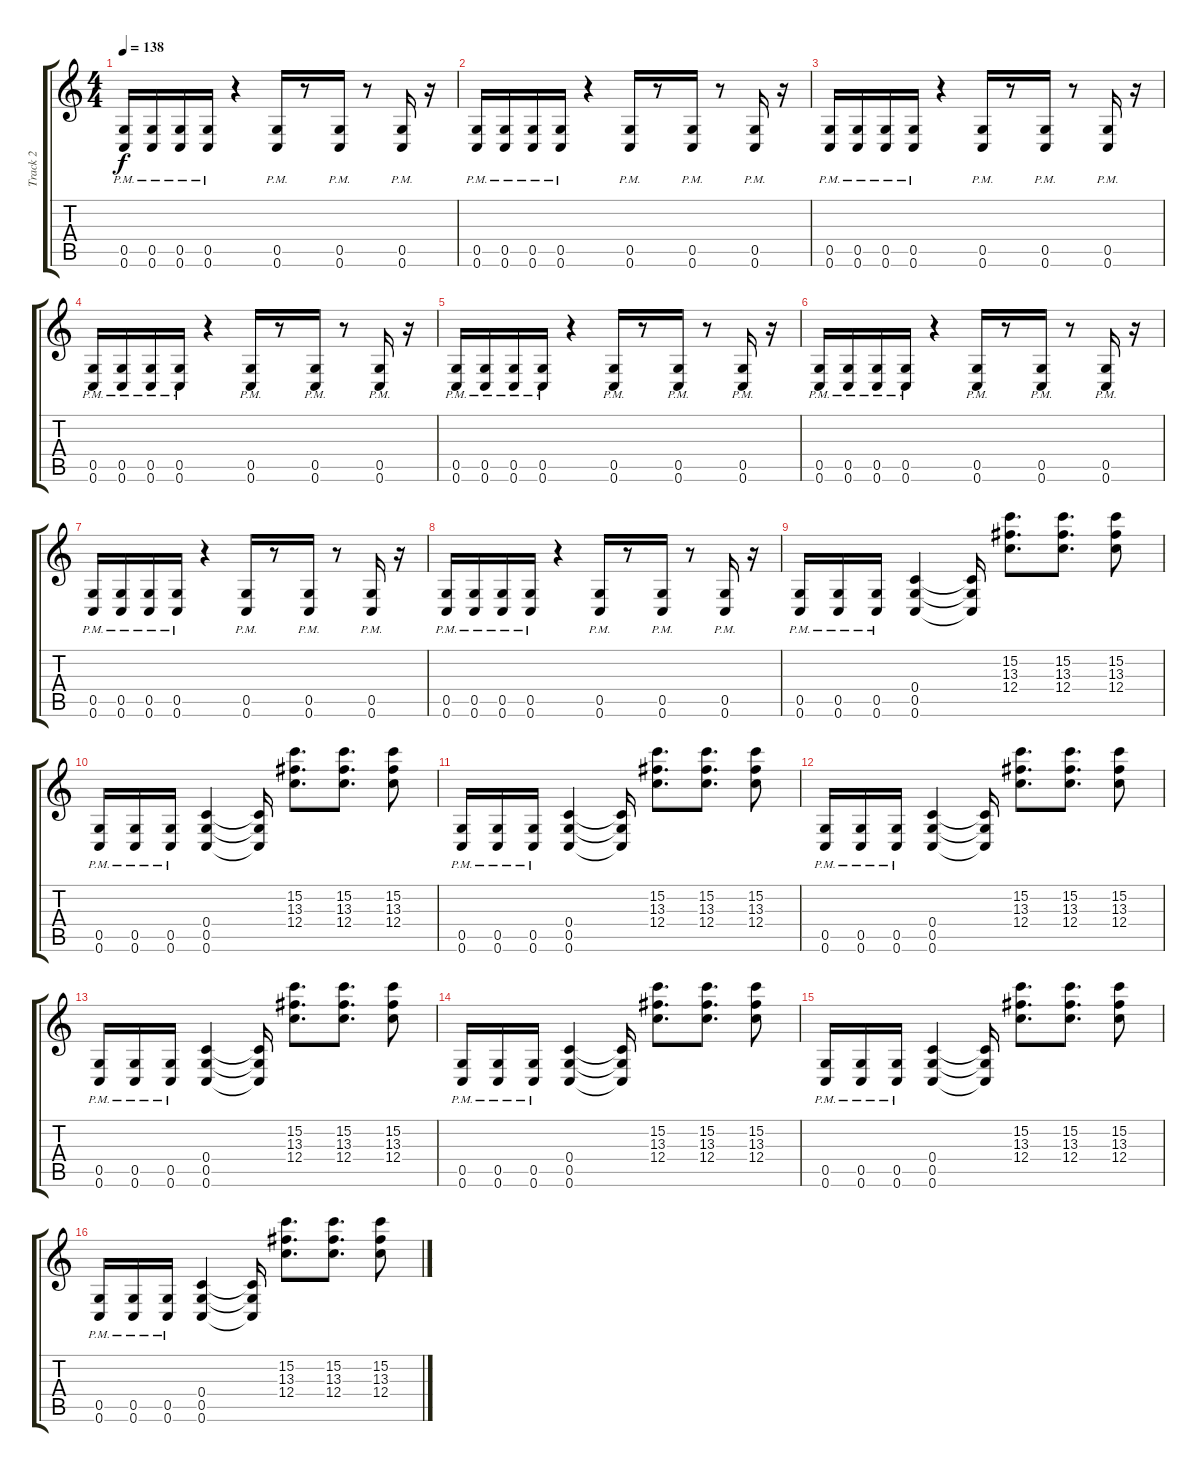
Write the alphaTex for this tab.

\track ("Track 2" "Track 2") {instrument distortionguitar}
\staff {score tabs}
\tuning (D4 A3 F3 C3 G2 C2) {hide}
\ts (4 4)
\tempo 138
\clef g2
\ks c
(0.5 0.6{pm}).16{dy f} (0.5 0.6{pm}).16 (0.5 0.6{pm}).16 (0.5 0.6{pm}).16 r.4 (0.5 0.6{pm}).16 r.8 (0.5 0.6{pm}).16 r.8 (0.5 0.6{pm}).16 r.16 |
(0.5 0.6{pm}).16 (0.5 0.6{pm}).16 (0.5 0.6{pm}).16 (0.5 0.6{pm}).16 r.4 (0.5 0.6{pm}).16 r.8 (0.5 0.6{pm}).16 r.8 (0.5 0.6{pm}).16 r.16 |
(0.5 0.6{pm}).16 (0.5 0.6{pm}).16 (0.5 0.6{pm}).16 (0.5 0.6{pm}).16 r.4 (0.5 0.6{pm}).16 r.8 (0.5 0.6{pm}).16 r.8 (0.5 0.6{pm}).16 r.16 |
(0.5 0.6{pm}).16 (0.5 0.6{pm}).16 (0.5 0.6{pm}).16 (0.5 0.6{pm}).16 r.4 (0.5 0.6{pm}).16 r.8 (0.5 0.6{pm}).16 r.8 (0.5 0.6{pm}).16 r.16 |
(0.5 0.6{pm}).16 (0.5 0.6{pm}).16 (0.5 0.6{pm}).16 (0.5 0.6{pm}).16 r.4 (0.5 0.6{pm}).16 r.8 (0.5 0.6{pm}).16 r.8 (0.5 0.6{pm}).16 r.16 |
(0.5 0.6{pm}).16 (0.5 0.6{pm}).16 (0.5 0.6{pm}).16 (0.5 0.6{pm}).16 r.4 (0.5 0.6{pm}).16 r.8 (0.5 0.6{pm}).16 r.8 (0.5 0.6{pm}).16 r.16 |
(0.5 0.6{pm}).16 (0.5 0.6{pm}).16 (0.5 0.6{pm}).16 (0.5 0.6{pm}).16 r.4 (0.5 0.6{pm}).16 r.8 (0.5 0.6{pm}).16 r.8 (0.5 0.6{pm}).16 r.16 |
(0.5 0.6{pm}).16 (0.5 0.6{pm}).16 (0.5 0.6{pm}).16 (0.5 0.6{pm}).16 r.4 (0.5 0.6{pm}).16 r.8 (0.5 0.6{pm}).16 r.8 (0.5 0.6{pm}).16 r.16 |
(0.5 0.6{pm}).16 (0.5 0.6{pm}).16 (0.5 0.6{pm}).16 (0.4 0.5 0.6).4 (0.4{t} 0.5{t} 0.6{t}).16 (15.2 13.3 12.4).8{d} (15.2 13.3 12.4).8{d} (15.2 13.3 12.4).8 |
(0.5 0.6{pm}).16 (0.5 0.6{pm}).16 (0.5 0.6{pm}).16 (0.4 0.5 0.6).4 (0.4{t} 0.5{t} 0.6{t}).16 (15.2 13.3 12.4).8{d} (15.2 13.3 12.4).8{d} (15.2 13.3 12.4).8 |
(0.5 0.6{pm}).16 (0.5 0.6{pm}).16 (0.5 0.6{pm}).16 (0.4 0.5 0.6).4 (0.4{t} 0.5{t} 0.6{t}).16 (15.2 13.3 12.4).8{d} (15.2 13.3 12.4).8{d} (15.2 13.3 12.4).8 |
(0.5 0.6{pm}).16 (0.5 0.6{pm}).16 (0.5 0.6{pm}).16 (0.4 0.5 0.6).4 (0.4{t} 0.5{t} 0.6{t}).16 (15.2 13.3 12.4).8{d} (15.2 13.3 12.4).8{d} (15.2 13.3 12.4).8 |
(0.5 0.6{pm}).16 (0.5 0.6{pm}).16 (0.5 0.6{pm}).16 (0.4 0.5 0.6).4 (0.4{t} 0.5{t} 0.6{t}).16 (15.2 13.3 12.4).8{d} (15.2 13.3 12.4).8{d} (15.2 13.3 12.4).8 |
(0.5 0.6{pm}).16 (0.5 0.6{pm}).16 (0.5 0.6{pm}).16 (0.4 0.5 0.6).4 (0.4{t} 0.5{t} 0.6{t}).16 (15.2 13.3 12.4).8{d} (15.2 13.3 12.4).8{d} (15.2 13.3 12.4).8 |
(0.5 0.6{pm}).16 (0.5 0.6{pm}).16 (0.5 0.6{pm}).16 (0.4 0.5 0.6).4 (0.4{t} 0.5{t} 0.6{t}).16 (15.2 13.3 12.4).8{d} (15.2 13.3 12.4).8{d} (15.2 13.3 12.4).8 |
(0.5 0.6{pm}).16 (0.5 0.6{pm}).16 (0.5 0.6{pm}).16 (0.4 0.5 0.6).4 (0.4{t} 0.5{t} 0.6{t}).16 (15.2 13.3 12.4).8{d} (15.2 13.3 12.4).8{d} (15.2 13.3 12.4).8
